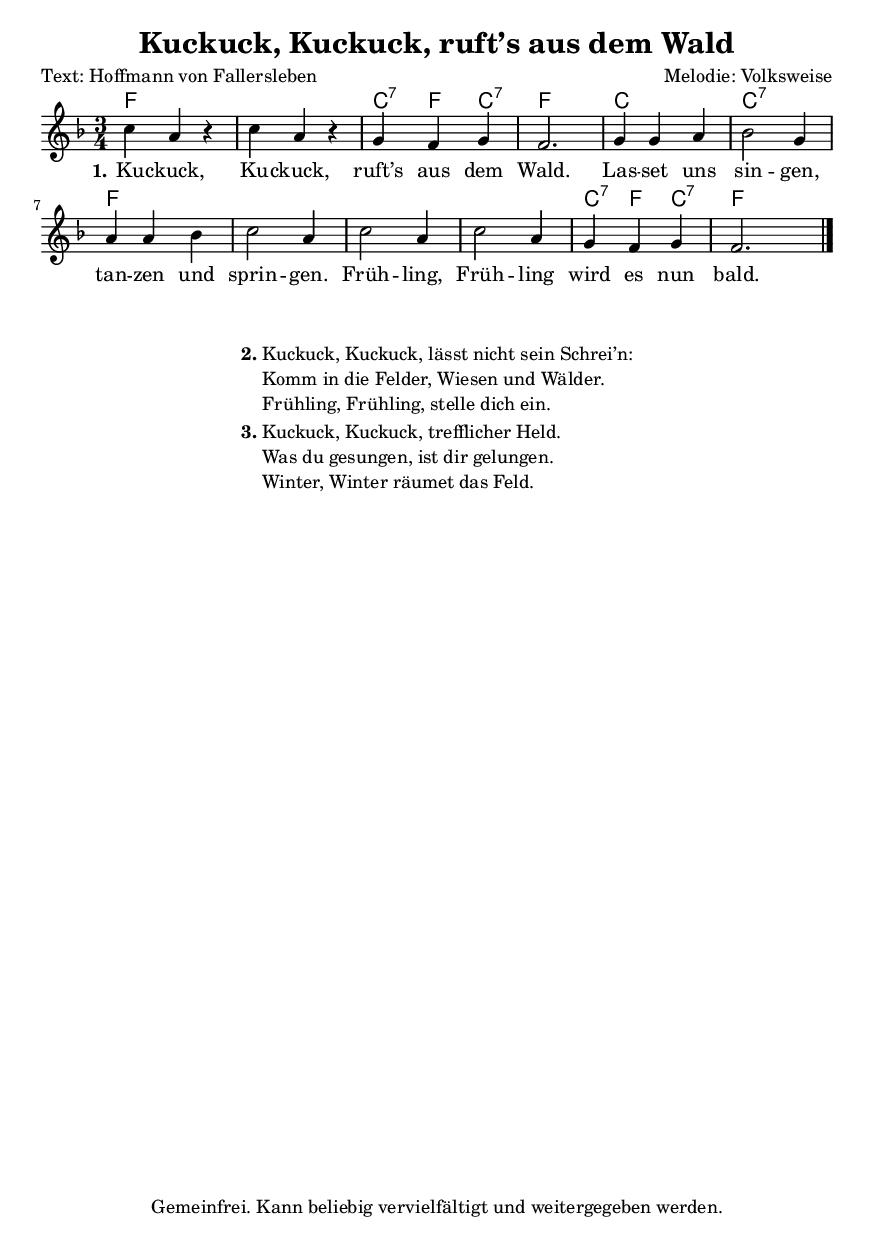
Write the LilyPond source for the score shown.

\version "2.12.3"
\header {
  title = "Kuckuck, Kuckuck, ruft’s aus dem Wald"
  composer = "Melodie: Volksweise"
  poet = "Text: Hoffmann von Fallersleben"
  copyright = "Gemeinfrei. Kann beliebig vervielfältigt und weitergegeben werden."
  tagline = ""
}

\include "deutsch.ly" %deutsche Noten- und Akkordbezeichnungen
\include "default.ly"
\pointAndClickOff %Debug-Hyperlinks im PDF deaktivieren

#(set-global-staff-size 16)

global = {
  \key f \major
  \time 3/4
}

akkorde = \chordmode {
  \set chordChanges = ##t
  f2. f c4:7 f c:7 f2. c c:7 f f f f c4:7 f c:7 f2
}

melodie = \relative c'' {
  c4 a r |
  c a r |
  g f g |
  f2. |
  g4 g a |
  b2 g4 |
  a a b |
  c2 a4 |
  c2 a4 |
  c2 a4 |
  g f g |
  f2. \bar "|."
}

text = \lyricmode {
  \set stanza = "1."
  Ku -- ckuck, Ku -- ckuck, ruft’s aus dem Wald.
  Las -- set uns sin -- gen, tan -- zen und sprin -- gen.
  Früh -- ling, Früh -- ling wird es nun bald.
}

\score {
  <<
    \new ChordNames { \akkorde }
    \new Voice = "Lied" {
      \autoBeamOff
      \clef treble
      \global
      \melodie
    }
    \new Lyrics \lyricsto "Lied" { \text }
  >>
}

\markup {
  \fill-line {
    \column {
      \hspace #0.1
      \line {
        \bold "2."
        \column {
          "Kuckuck, Kuckuck, lässt nicht sein Schrei’n:"
          "Komm in die Felder, Wiesen und Wälder."
          "Frühling, Frühling, stelle dich ein."
        }
      }
      \hspace #0.1
      \line{
        \bold "3."
        \column {
          "Kuckuck, Kuckuck, trefflicher Held."
          "Was du gesungen, ist dir gelungen."
          "Winter, Winter räumet das Feld."
        }
      }
      \hspace #0.1
    }
  }
}

 % some settings % vim: sw=2 et
